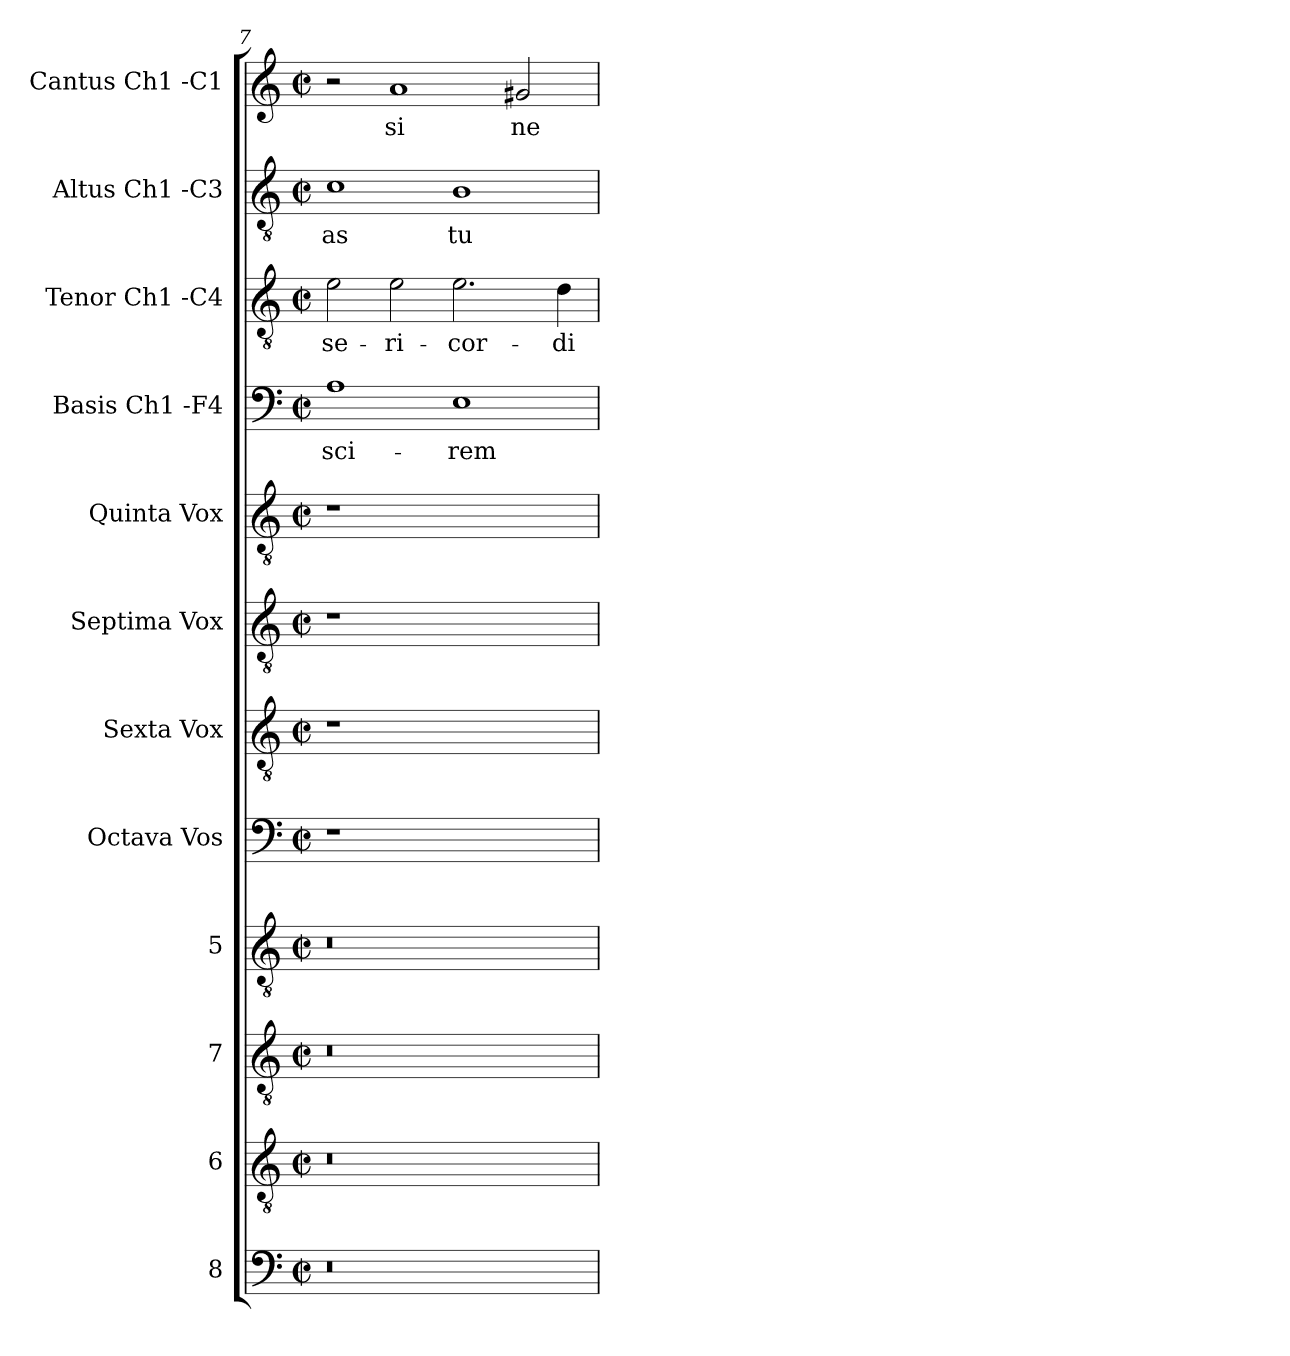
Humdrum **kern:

**kern	**kern	**kern	**kern	**kern	**kern	**kern	**kern	**kern	**text	**kern	**text	**kern	**text	**kern	**text
*part12	*part11	*part10	*part9	*part8	*part7	*part6	*part5	*part4	*part4	*part3	*part3	*part2	*part2	*part1	*part1
*staff12	*staff11	*staff10	*staff9	*staff8	*staff7	*staff6	*staff5	*staff4	*staff4	*staff3	*staff3	*staff2	*staff2	*staff1	*staff1
*I"8	*I"6	*I"7	*I"5	*I"Octava  Vos	*I"Sexta  Vox	*I"Septima  Vox	*I"Quinta  Vox	*I"Basis  Ch1 -F4	*	*I"Tenor  Ch1 -C4	*	*I"Altus  Ch1 -C3	*	*I"Cantus  Ch1 -C1	*
*	*	*	*	*	*	*	*	*I'B	*	*I'T	*	*I'A	*	*I'C	*
!!LO:PB:g=z
*clefF4	*clefGv2	*clefGv2	*clefGv2	*clefF4	*clefGv2	*clefGv2	*clefGv2	*clefF4	*	*clefGv2	*	*clefGv2	*	*clefG2	*
*k[]	*k[]	*k[]	*k[]	*k[]	*k[]	*k[]	*k[]	*k[]	*	*k[]	*	*k[]	*	*k[]	*
*C:	*C:	*C:	*C:	*C:	*C:	*C:	*C:	*C:	*	*C:	*	*C:	*	*C:	*
*M2/2	*M2/2	*M2/2	*M2/2	*M2/2	*M2/2	*M2/2	*M2/2	*M2/2	*	*M2/2	*	*M2/2	*	*M2/2	*
*met(c|)	*met(c|)	*met(c|)	*met(c|)	*met(c|)	*met(c|)	*met(c|)	*met(c|)	*met(c|)	*	*met(c|)	*	*met(c|)	*	*met(c|)	*
=7	=7	=7	=7	=7	=7	=7	=7	=7	=7	=7	=7	=7	=7	=7	=7
!	!	!	!	!	!	!	!	!	!LO:LY:b:cj	!	!LO:LY:b:cj	!	!LO:LY:b:cj	!	!
0r	0r	0r	0r	1r	1r	1r	1r	1A	-sci-	2e\	-se-	1c	-as	2r	.
!	!	!	!	!	!	!	!	!	!	!	!LO:LY:b:cj	!	!	!	!LO:LY:b:cj
.	.	.	.	.	.	.	.	.	.	2e\	-ri-	.	.	1a	si
!	!	!	!	!	!	!	!	!	!LO:LY:b:cj	!	!LO:LY:b:cj	!	!LO:LY:b:cj	!	!
.	.	.	.	1ryy	1ryy	1ryy	1ryy	1E	-rem	2.e\	-cor-	1B	tu-	.	.
!	!	!	!	!	!	!	!	!	!	!	!	!	!	!	!LO:LY:b:cj
.	.	.	.	.	.	.	.	.	.	.	.	.	.	2g#/	ne-
!	!	!	!	!	!	!	!	!	!	!	!LO:LY:b:cj	!	!	!	!
.	.	.	.	.	.	.	.	.	.	4d\	-di-	.	.	.	.
=	=	=	=	=	=	=	=	=	=	=	=	=	=	=	=
*-	*-	*-	*-	*-	*-	*-	*-	*-	*-	*-	*-	*-	*-	*-	*-
